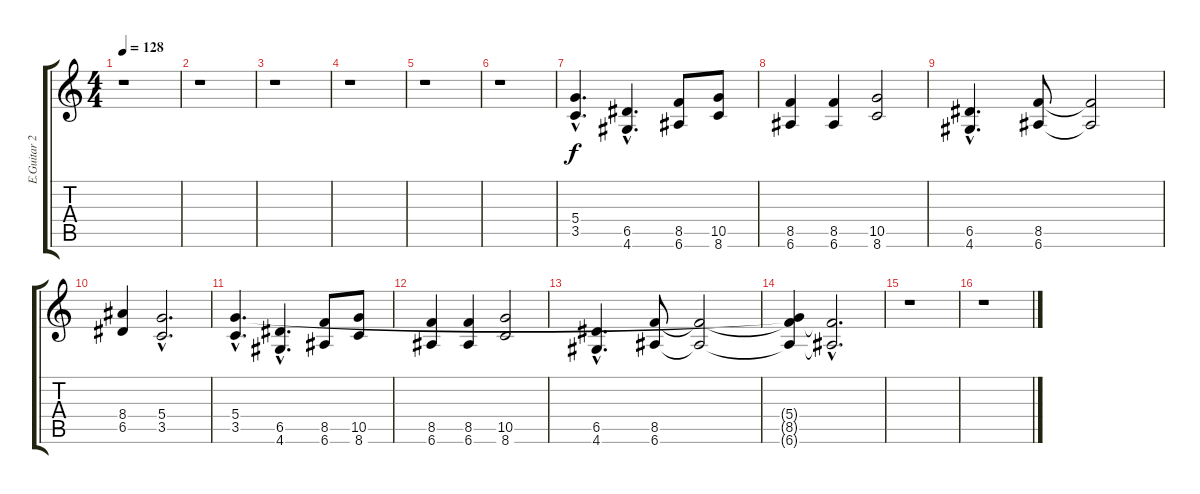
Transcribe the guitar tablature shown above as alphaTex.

\track ("E.Guitar 2" "E.Guitar 2") {instrument distortionguitar}
\staff {score tabs}
\tuning (E4 B3 G3 D3 A2 E2) {hide}
\ts (4 4)
\tempo 128
\clef g2
\ks c
r.1{dy f instrument distortionguitar} |
r.1 |
r.1 |
r.1 |
r.1 |
r.1 |
(5.4{hac} 3.5{hac}).4{d} (6.5{hac} 4.6{hac}).4{d} (8.5 6.6).8 (10.5 8.6).8 |
(8.5 6.6).4 (8.5 6.6).4 (10.5 8.6).2 |
(6.5{hac} 4.6{hac}).4{d} (8.5 6.6).8 (8.5{t} 6.6{t}).2 |
(8.4 6.5).4 (5.4{hac} 3.5{hac}).2{d} |
(5.4{hac} 3.5{hac}).4{d} (6.5{hac} 4.6{hac}).4{d} (8.5 6.6).8 (10.5 8.6).8 |
(8.5 6.6).4 (8.5 6.6).4 (10.5 8.6).2 |
(6.5{hac} 4.6{hac}).4{d} (8.5 6.6).8 (8.5{t} 6.6{t}).2 |
(5.4{t} 8.5{t} 6.6{t}).4 (8.5{hac t} 6.6{hac t}).2{d} |
r.1 |
r.1
